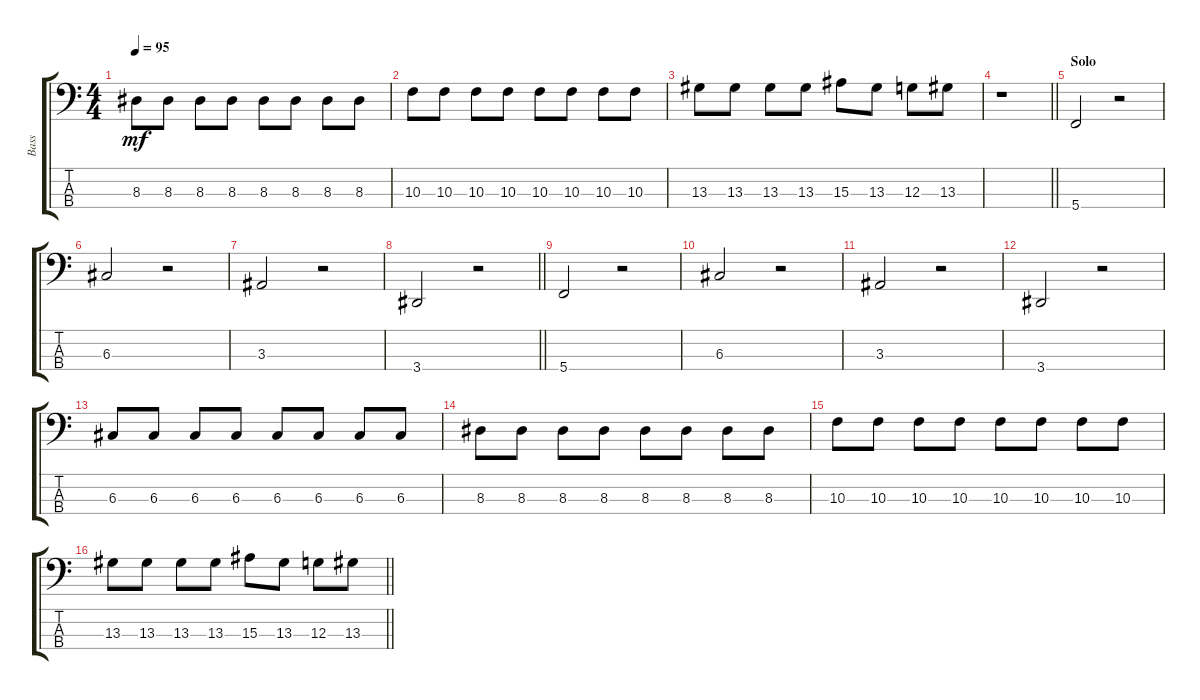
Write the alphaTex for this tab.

\track ("Bass" "Bass") {instrument synthbass2}
\staff {score tabs}
\tuning (F2 C2 G1 C1) {hide}
\ts (4 4)
\tempo 95
\clef f4
\ks c
8.3.8{dy mf} 8.3.8 8.3.8 8.3.8 8.3.8 8.3.8 8.3.8 8.3.8 |
10.3.8 10.3.8 10.3.8 10.3.8 10.3.8 10.3.8 10.3.8 10.3.8 |
13.3.8 13.3.8 13.3.8 13.3.8 15.3.8 13.3.8 12.3.8 13.3.8 |
\barLineRight lightlight
r.1 |
\section ("" "Solo")
5.4.2 r.2 |
6.3.2 r.2 |
3.3.2 r.2 |
\barLineRight lightlight
3.4.2 r.2 |
\section ("" "")
5.4.2 r.2 |
6.3.2 r.2 |
3.3.2 r.2 |
3.4.2 r.2 |
6.3.8{instrument electricbassfinger} 6.3.8 6.3.8 6.3.8 6.3.8 6.3.8 6.3.8 6.3.8 |
8.3.8 8.3.8 8.3.8 8.3.8 8.3.8 8.3.8 8.3.8 8.3.8 |
10.3.8 10.3.8 10.3.8 10.3.8 10.3.8 10.3.8 10.3.8 10.3.8 |
\barLineRight lightlight
13.3.8 13.3.8 13.3.8 13.3.8 15.3.8 13.3.8 12.3.8 13.3.8
